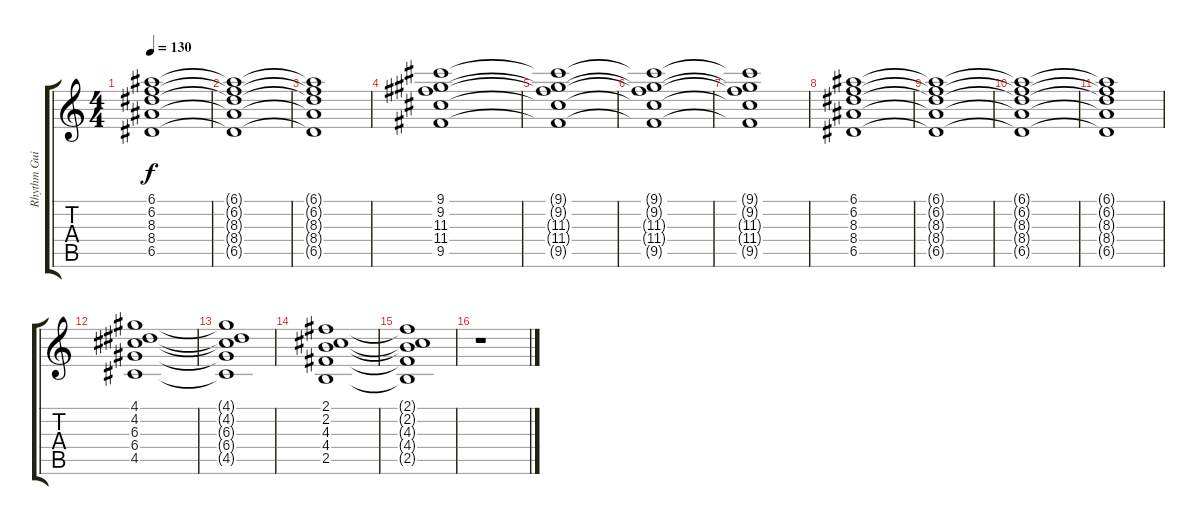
\track ("Rhythm Guitar (Nashville Tuning)" "Rhythm Gui") {instrument acousticguitarsteel}
\staff {score tabs}
\tuning (E4 B3 G3 D3 A2 E2) {hide}
\ts (4 4)
\tempo 130
\clef g2
\ks c
(6.1{t} 6.2{t} 8.3{t} 8.4{t} 6.5{t}).1{dy f} |
(6.1{t} 6.2{t} 8.3{t} 8.4{t} 6.5{t}).1 |
(6.1{t} 6.2{t} 8.3{t} 8.4{t} 6.5{t}).1 |
(9.1 9.2 11.3 11.4 9.5).1 |
(9.1{t} 9.2{t} 11.3{t} 11.4{t} 9.5{t}).1 |
(9.1{t} 9.2{t} 11.3{t} 11.4{t} 9.5{t}).1 |
(9.1{t} 9.2{t} 11.3{t} 11.4{t} 9.5{t}).1 |
(6.1 6.2 8.3 8.4 6.5).1 |
(6.1{t} 6.2{t} 8.3{t} 8.4{t} 6.5{t}).1 |
(6.1{t} 6.2{t} 8.3{t} 8.4{t} 6.5{t}).1 |
(6.1{t} 6.2{t} 8.3{t} 8.4{t} 6.5{t}).1 |
(4.1 4.2 6.3 6.4 4.5).1 |
(4.1{t} 4.2{t} 6.3{t} 6.4{t} 4.5{t}).1 |
(2.1 2.2 4.3 4.4 2.5).1 |
(2.1{t} 2.2{t} 4.3{t} 4.4{t} 2.5{t}).1 |
r.1
